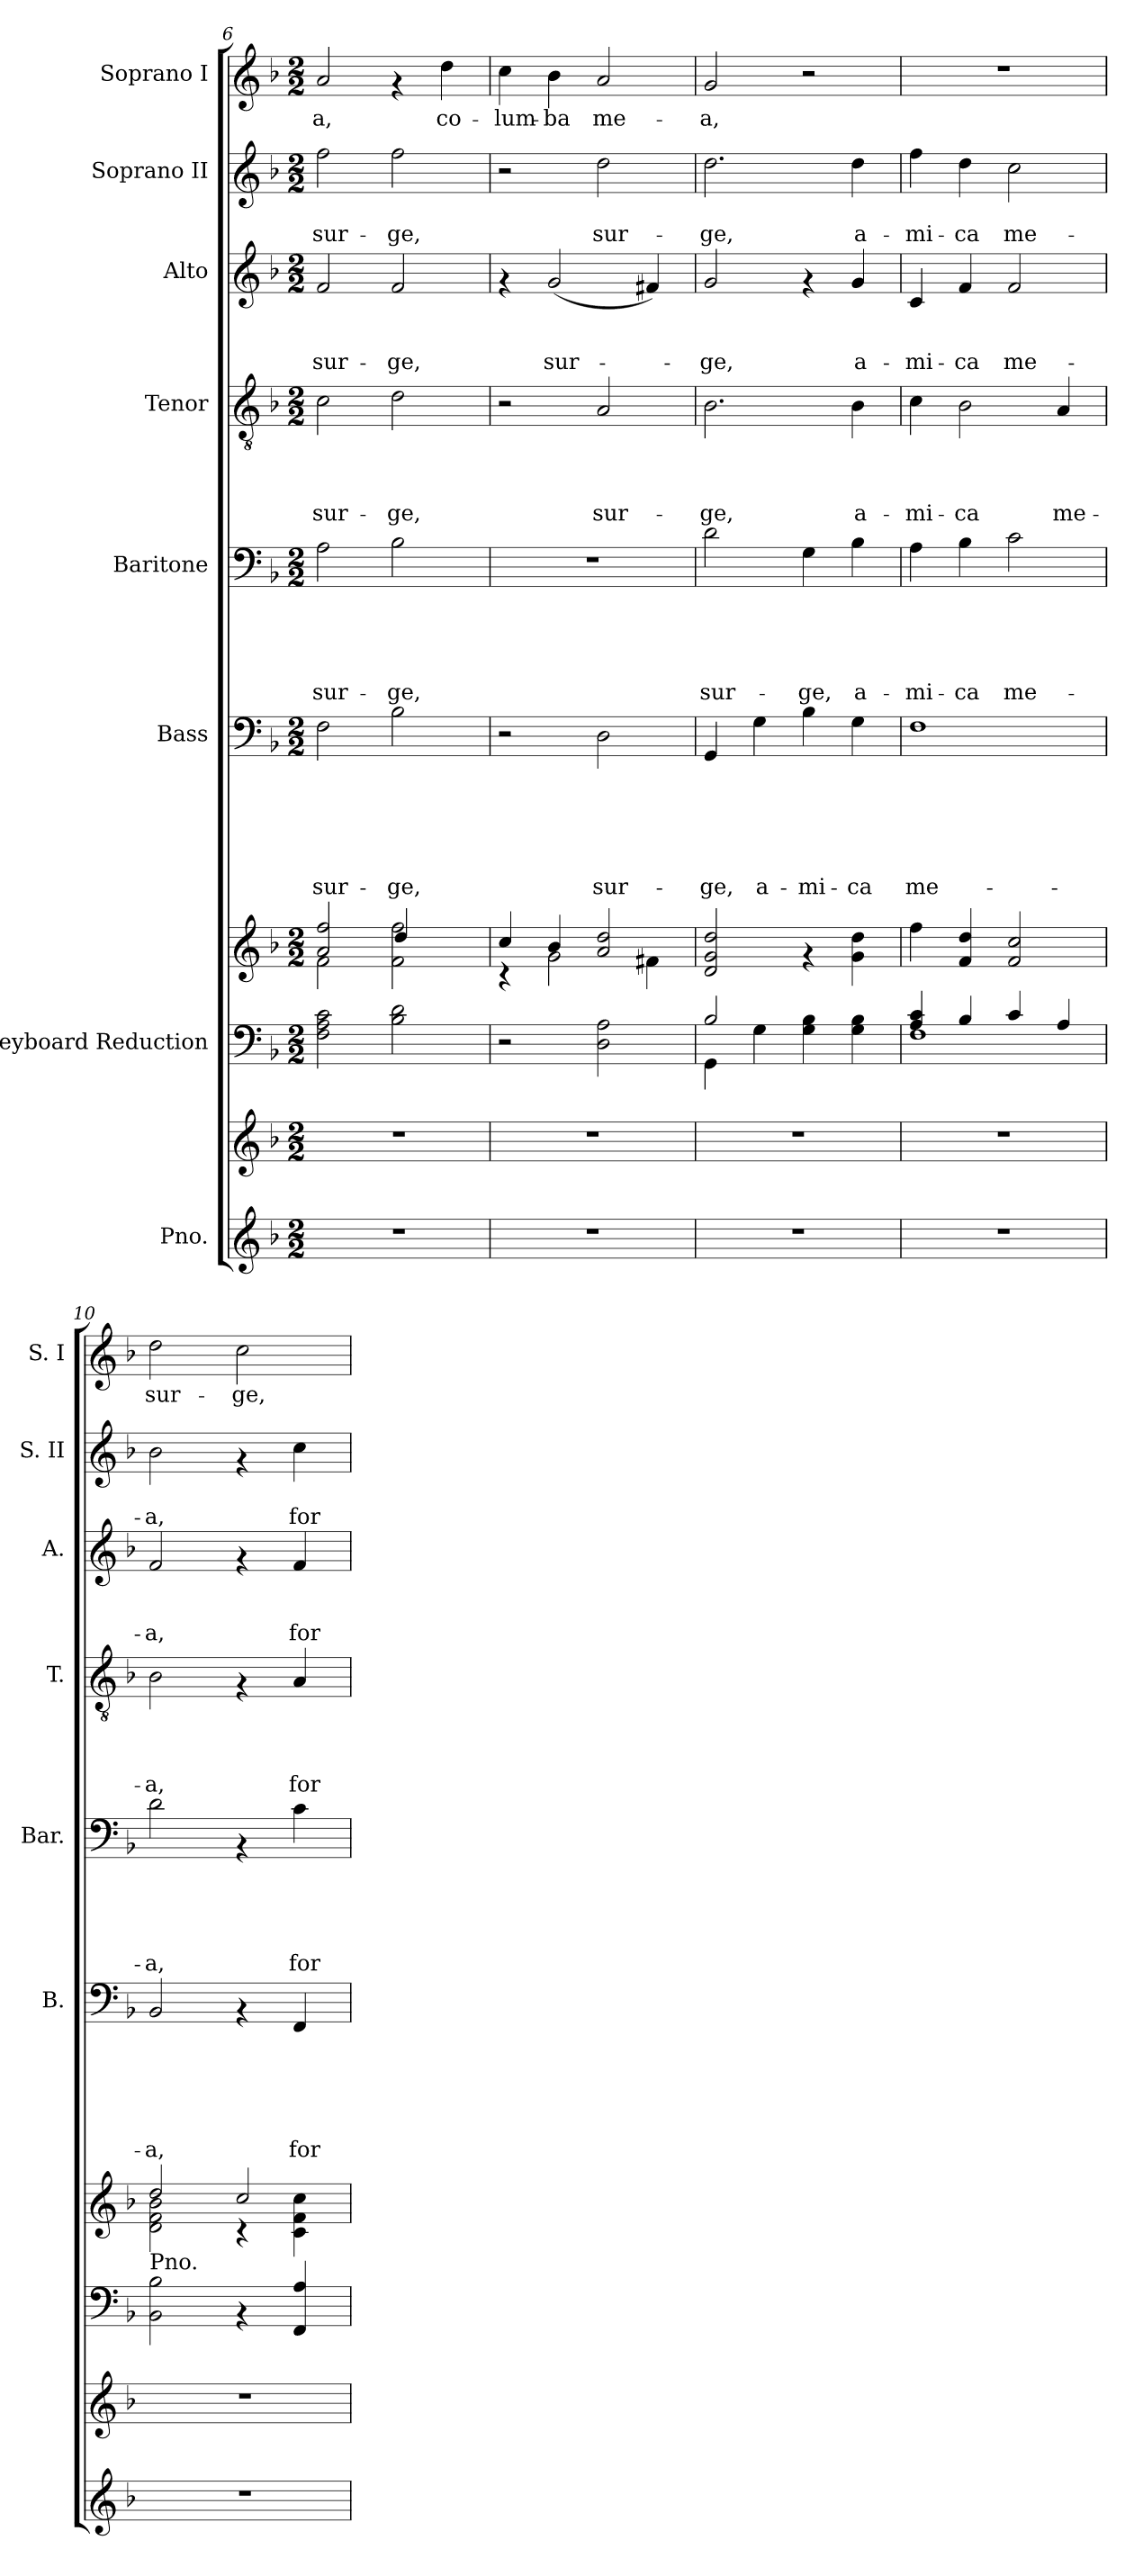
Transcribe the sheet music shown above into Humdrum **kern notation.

**kern	**kern	**kern	**kern	**kern	**text	**text	**text	**text	**text	**text	**kern	**text	**text	**text	**text	**text	**kern	**text	**text	**text	**text	**kern	**text	**text	**text	**kern	**text	**text	**kern	**text
*part8	*part8	*part7	*part7	*part6	*part6	*part6	*part6	*part6	*part6	*part6	*part5	*part5	*part5	*part5	*part5	*part5	*part4	*part4	*part4	*part4	*part4	*part3	*part3	*part3	*part3	*part2	*part2	*part2	*part1	*part1
*staff10	*staff9	*staff8	*staff7	*staff6	*staff6	*staff6	*staff6	*staff6	*staff6	*staff6	*staff5	*staff5	*staff5	*staff5	*staff5	*staff5	*staff4	*staff4	*staff4	*staff4	*staff4	*staff3	*staff3	*staff3	*staff3	*staff2	*staff2	*staff2	*staff1	*staff1
*I"Pno.	*	*I"Keyboard Reduction	*	*I"Bass	*	*	*	*	*	*	*I"Baritone	*	*	*	*	*	*I"Tenor	*	*	*	*	*I"Alto	*	*	*	*I"Soprano II	*	*	*I"Soprano I	*
*	*	*	*	*I'B.	*	*	*	*	*	*	*I'Bar.	*	*	*	*	*	*I'T.	*	*	*	*	*I'A.	*	*	*	*I'S. II	*	*	*I'S. I	*
*clefG2	*clefG2	*clefF4	*clefG2	*clefF4	*	*	*	*	*	*	*clefF4	*	*	*	*	*	*clefGv2	*	*	*	*	*clefG2	*	*	*	*clefG2	*	*	*clefG2	*
*k[b-]	*k[b-]	*k[b-]	*k[b-]	*k[b-]	*	*	*	*	*	*	*k[b-]	*	*	*	*	*	*k[b-]	*	*	*	*	*k[b-]	*	*	*	*k[b-]	*	*	*k[b-]	*
*F:	*F:	*F:	*F:	*F:	*	*	*	*	*	*	*F:	*	*	*	*	*	*F:	*	*	*	*	*F:	*	*	*	*F:	*	*	*F:	*
*M2/2	*M2/2	*M2/2	*M2/2	*M2/2	*	*	*	*	*	*	*M2/2	*	*	*	*	*	*M2/2	*	*	*	*	*M2/2	*	*	*	*M2/2	*	*	*M2/2	*
=6	=6	=6	=6	=6	=6	=6	=6	=6	=6	=6	=6	=6	=6	=6	=6	=6	=6	=6	=6	=6	=6	=6	=6	=6	=6	=6	=6	=6	=6	=6
*	*	*	*^	*	*	*	*	*	*	*	*	*	*	*	*	*	*	*	*	*	*	*	*	*	*	*	*	*	*	*
!	!	!	!	!	!	!	!	!	!	!	!LO:LY:b	!	!	!	!	!	!LO:LY:b	!	!	!	!	!LO:LY:b	!	!	!	!LO:LY:b	!	!	!LO:LY:b	!	!LO:LY:b
1r	1r	2F\ 2A\ 2c\	2a/ 2ff/	2f\	2F\	.	.	.	.	.	sur-	2A\	.	.	.	.	sur-	2c\	.	.	.	sur-	2f/	.	.	sur-	2ff\	.	sur-	2a/	-a,
!	!	!	!	!	!	!	!	!	!	!	!LO:LY:b	!	!	!	!	!	!LO:LY:b	!	!	!	!	!LO:LY:b	!	!	!	!LO:LY:b	!	!	!LO:LY:b	!	!
.	.	2B-\ 2d\	2f\ 2ff\	4dd/	2B-\	.	.	.	.	.	-ge,	2B-\	.	.	.	.	-ge,	2d\	.	.	.	-ge,	2f/	.	.	-ge,	2ff\	.	-ge,	4rf	.
!	!	!	!	!	!	!	!	!	!	!	!	!	!	!	!	!	!	!	!	!	!	!	!	!	!	!	!	!	!	!	!LO:LY:b
.	.	.	.	4ryy	.	.	.	.	.	.	.	.	.	.	.	.	.	.	.	.	.	.	.	.	.	.	.	.	.	4dd\	co-
=7	=7	=7	=7	=7	=7	=7	=7	=7	=7	=7	=7	=7	=7	=7	=7	=7	=7	=7	=7	=7	=7	=7	=7	=7	=7	=7	=7	=7	=7	=7	=7
!	!	!	!	!	!	!	!	!	!	!	!	!	!	!	!	!	!	!	!	!	!	!	!	!	!	!	!	!	!	!	!LO:LY:b
1r	1r	2r	4cc/	4rc	2r	.	.	.	.	.	.	1r	.	.	.	.	.	2r	.	.	.	.	4rf	.	.	.	2r	.	.	4cc\	-lum-
!	!	!	!	!	!	!	!	!	!	!	!	!	!	!	!	!	!	!	!	!	!	!	!	!	!	!LO:LY:b	!	!	!	!	!LO:LY:b
.	.	.	4b-/	2g\	.	.	.	.	.	.	.	.	.	.	.	.	.	.	.	.	.	.	(<2g/	.	.	sur-	.	.	.	4b-\	-ba
!	!	!	!	!	!	!	!	!	!	!	!LO:LY:b	!	!	!	!	!	!	!	!	!	!	!LO:LY:b	!	!	!	!	!	!	!LO:LY:b	!	!LO:LY:b
.	.	2D\ 2A\	2a/ 2dd/	.	2D\	.	.	.	.	.	sur-	.	.	.	.	.	.	2A/	.	.	.	sur-	.	.	.	.	2dd\	.	sur-	2a/	me-
.	.	.	.	4f#X\	.	.	.	.	.	.	.	.	.	.	.	.	.	.	.	.	.	.	4f#X/)	.	.	.	.	.	.	.	.
=8	=8	=8	=8	=8	=8	=8	=8	=8	=8	=8	=8	=8	=8	=8	=8	=8	=8	=8	=8	=8	=8	=8	=8	=8	=8	=8	=8	=8	=8	=8	=8
*	*	*^	*	*	*	*	*	*	*	*	*	*	*	*	*	*	*	*	*	*	*	*	*	*	*	*	*	*	*	*	*
!	!	!	!	!	!	!	!	!	!	!	!	!LO:LY:b	!	!	!	!	!	!LO:LY:b	!	!	!	!	!LO:LY:b	!	!	!	!LO:LY:b	!	!	!LO:LY:b	!	!LO:LY:b
*	*	*	*	*v	*v	*	*	*	*	*	*	*	*	*	*	*	*	*	*	*	*	*	*	*	*	*	*	*	*	*	*	*
1r	1r	2B-/	4GG\	2d/ 2g/ 2dd/	4GG/	.	.	.	.	.	-ge,	2d\	.	.	.	.	sur-	2.B-\	.	.	.	-ge,	2g/	.	.	-ge,	2.dd\	.	-ge,	2g/	-a,
!	!	!	!	!	!	!	!	!	!	!	!LO:LY:b	!	!	!	!	!	!	!	!	!	!	!	!	!	!	!	!	!	!	!	!
.	.	.	4G\	.	4G\	.	.	.	.	.	a-	.	.	.	.	.	.	.	.	.	.	.	.	.	.	.	.	.	.	.	.
!	!	!	!	!	!	!	!	!	!	!	!LO:LY:b	!	!	!	!	!	!LO:LY:b	!	!	!	!	!	!	!	!	!	!	!	!	!	!
.	.	2ryy	4G\ 4B-\	4rf	4B-\	.	.	.	.	.	-mi-	4G\	.	.	.	.	-ge,	.	.	.	.	.	4rf	.	.	.	.	.	.	2r	.
!	!	!	!	!	!	!	!	!	!	!	!LO:LY:b	!	!	!	!	!	!LO:LY:b	!	!	!	!	!LO:LY:b	!	!	!	!LO:LY:b	!	!	!LO:LY:b	!	!
.	.	.	4G\ 4B-\	4g\ 4dd\	4G\	.	.	.	.	.	-ca	4B-\	.	.	.	.	a-	4B-\	.	.	.	a-	4g/	.	.	a-	4dd\	.	a-	.	.
!!LO:PB:g=z
=9	=9	=9	=9	=9	=9	=9	=9	=9	=9	=9	=9	=9	=9	=9	=9	=9	=9	=9	=9	=9	=9	=9	=9	=9	=9	=9	=9	=9	=9	=9	=9
!	!	!	!	!	!	!	!	!	!	!	!LO:LY:b	!	!	!	!	!	!LO:LY:b	!	!	!	!	!LO:LY:b	!	!	!	!LO:LY:b	!	!	!LO:LY:b	!	!
1r	1r	4A/ 4c/	1F	4ff\	1F	.	.	.	.	.	me-	4A\	.	.	.	.	-mi-	4c\	.	.	.	-mi-	4c/	.	.	-mi-	4ff\	.	-mi-	1r	.
!	!	!	!	!	!	!	!	!	!	!	!	!	!	!	!	!	!LO:LY:b	!	!	!	!	!LO:LY:b	!	!	!	!LO:LY:b	!	!	!LO:LY:b	!	!
.	.	4B-/	.	4f/ 4dd/	.	.	.	.	.	.	.	4B-\	.	.	.	.	-ca	2B-\	.	.	.	-ca	4f/	.	.	-ca	4dd\	.	-ca	.	.
!	!	!	!	!	!	!	!	!	!	!	!	!	!	!	!	!	!LO:LY:b	!	!	!	!	!	!	!	!	!LO:LY:b	!	!	!LO:LY:b	!	!
.	.	4c/	.	2f/ 2cc/	.	.	.	.	.	.	.	2c\	.	.	.	.	me-	.	.	.	.	.	2f/	.	.	me-	2cc\	.	me-	.	.
!	!	!	!	!	!	!	!	!	!	!	!	!	!	!	!	!	!	!	!	!	!	!LO:LY:b	!	!	!	!	!	!	!	!	!
.	.	4A/	.	.	.	.	.	.	.	.	.	.	.	.	.	.	.	4A/	.	.	.	me-	.	.	.	.	.	.	.	.	.
*	*	*v	*v	*	*	*	*	*	*	*	*	*	*	*	*	*	*	*	*	*	*	*	*	*	*	*	*	*	*	*	*
=10	=10	=10	=10	=10	=10	=10	=10	=10	=10	=10	=10	=10	=10	=10	=10	=10	=10	=10	=10	=10	=10	=10	=10	=10	=10	=10	=10	=10	=10	=10
*	*	*	*^	*	*	*	*	*	*	*	*	*	*	*	*	*	*	*	*	*	*	*	*	*	*	*	*	*	*	*
!	!	!	!LO:TX:b:t=Pno.	!	!	!	!	!	!	!	!	!	!	!	!	!	!	!	!	!	!	!	!	!	!	!	!	!	!	!	!
!	!	!	!	!	!	!	!	!	!	!	!LO:LY:b	!	!	!	!	!	!LO:LY:b	!	!	!	!	!LO:LY:b	!	!	!	!LO:LY:b	!	!	!LO:LY:b	!	!LO:LY:b
1r	1r	2BB-\ 2B-\	2dd/	2d\ 2f\ 2b-\	2BB-/	.	.	.	.	.	-a,	2d\	.	.	.	.	-a,	2B-\	.	.	.	-a,	2f/	.	.	-a,	2b-\	.	-a,	2dd\	sur-
!	!	!	!	!	!	!	!	!	!	!	!	!	!	!	!	!	!	!	!	!	!	!	!	!	!	!	!	!	!	!	!LO:LY:b
.	.	4rAA	2cc/	4rc	4rAA	.	.	.	.	.	.	4rAA	.	.	.	.	.	4rF	.	.	.	.	4rf	.	.	.	4rf	.	.	2cc\	-ge,
!	!	!	!	!	!	!	!	!	!	!	!LO:LY:b	!	!	!	!	!	!LO:LY:b	!	!	!	!	!LO:LY:b	!	!	!	!LO:LY:b	!	!	!LO:LY:b	!	!
.	.	4FF/ 4A/	.	4c\ 4f\ 4cc\	4FF/	.	.	.	.	.	for-	4c\	.	.	.	.	for-	4A/	.	.	.	for-	4f/	.	.	for-	4cc\	.	for-	.	.
*	*	*	*v	*v	*	*	*	*	*	*	*	*	*	*	*	*	*	*	*	*	*	*	*	*	*	*	*	*	*	*	*
=	=	=	=	=	=	=	=	=	=	=	=	=	=	=	=	=	=	=	=	=	=	=	=	=	=	=	=	=	=	=
*-	*-	*-	*-	*-	*-	*-	*-	*-	*-	*-	*-	*-	*-	*-	*-	*-	*-	*-	*-	*-	*-	*-	*-	*-	*-	*-	*-	*-	*-	*-
